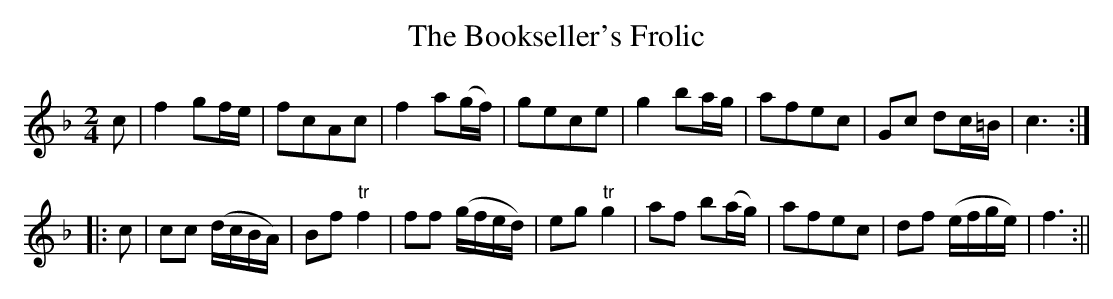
X:1
T:Bookseller's Frolic, The
M:2/4
L:1/8
K:F
c | f2 gf/e/ | fcAc | f2 a(g/f/) | gece | g2 ba/g/ | afec | Gc dc/=B/ | c3 :|
|: c | cc (d/c/B/A/) | Bf "tr"f2 | ff (g/f/e/d/) | eg "tr"g2 | af b(a/g/) | afec | df (e/f/g/e/) | f3 :||
